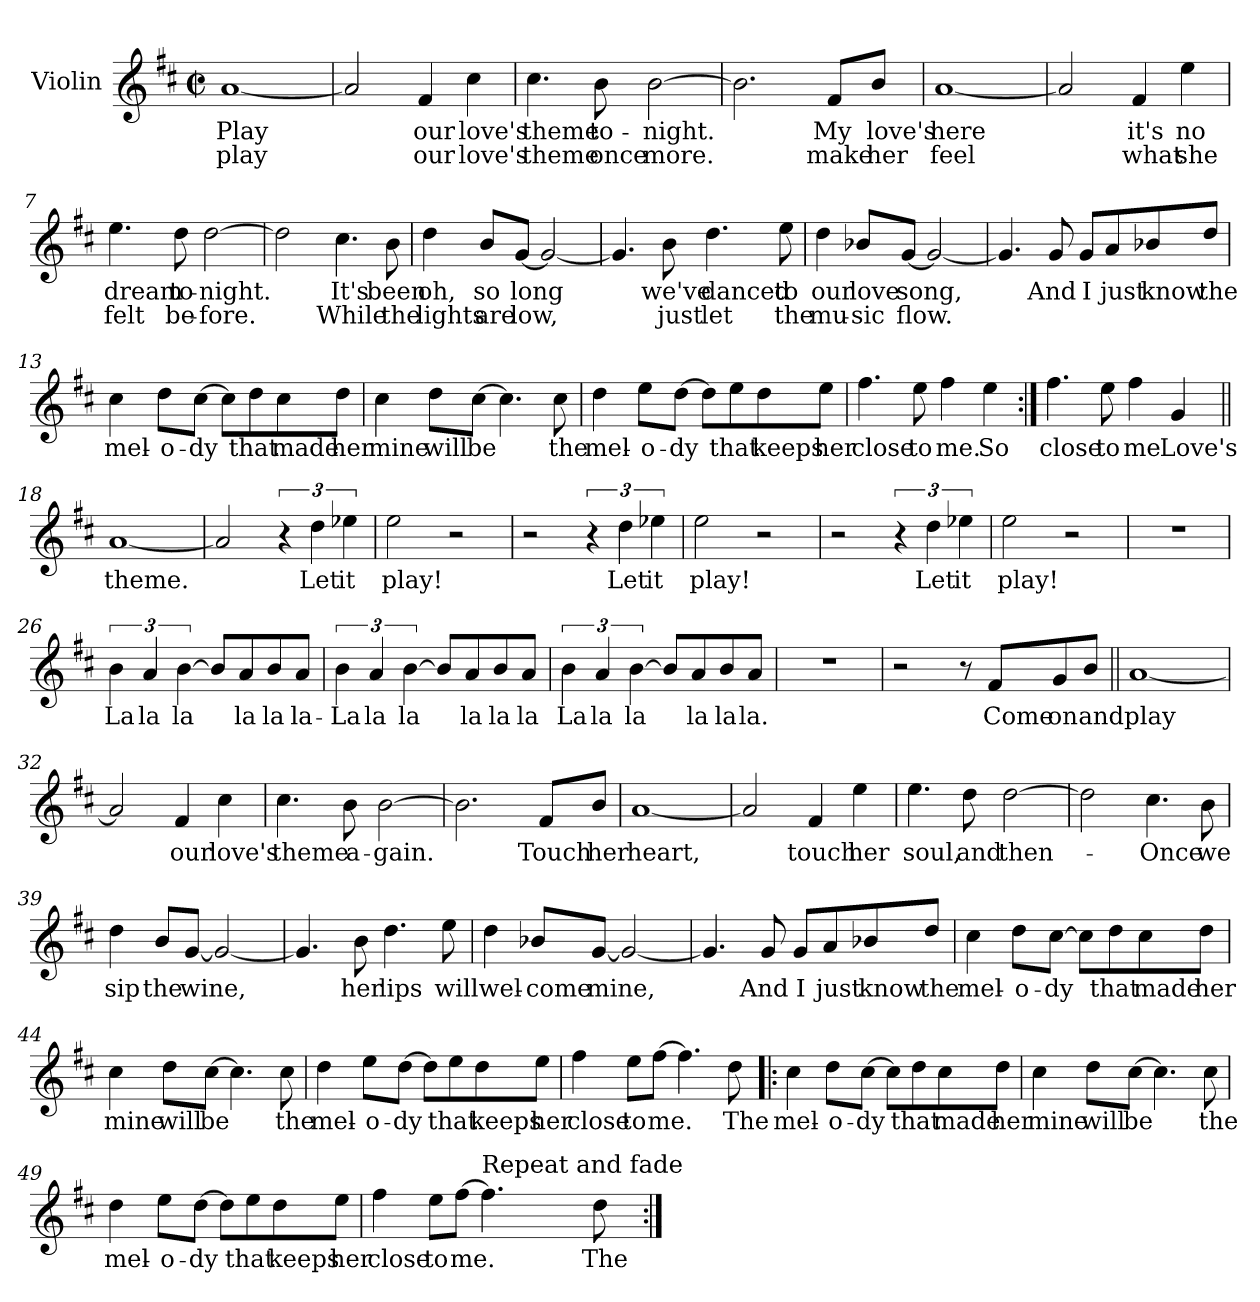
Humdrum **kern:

**kern	**text	**text
*part1	*part1	*part1
*staff1	*staff1	*staff1
*I"Violin	*	*
*I'Vln	*	*
*clefG2	*	*
*k[f#c#]	*	*
*D:	*	*
*M2/2	*	*
*met(c|)	*	*
=1	=1	=1
[1a	Play	play
=2	=2	=2
2a/]	.	.
4f#/	our	our
4cc#\	love's	love's
=3	=3	=3
4.cc#\	theme	theme
8b\	to-	once
[2b\	-night.	more.
=4	=4	=4
2.b\]	.	.
8f#/L	My	make
8b/J	love's	her
!!LO:LB:g=z
=5	=5	=5
[1a	here	feel
=6	=6	=6
2a/]	.	.
4f#/	it's	what
4ee\	no	she
=7	=7	=7
4.ee\	dream	felt
8dd\	to-	be-
[2dd\	-night.	-fore.
=8	=8	=8
2dd\]	.	.
4.cc#\	It's	While
8b\	been	the
!!LO:LB:g=z
=9	=9	=9
4dd\	oh,	lights
8b/L	so	are
[8g/J	long	low,
2g/_	.	.
=10	=10	=10
4.g/]	.	.
8b\	we've	just
4.dd\	danced	let
8ee\	to	the
=11	=11	=11
4dd\	our	mu-
8b-X/L	love	-sic
[8g/J	song,	flow.
2g/_	.	.
=12	=12	=12
4.g/]	.	.
8g/	And	.
8g/L	I	.
8a/	just	.
8b-X/	know	.
8dd/J	the	.
!!LO:LB:g=z
=13	=13	=13
4cc#\	mel-	.
8dd\L	-o-	.
[8cc#\J	-dy	.
8cc#\L]	.	.
8dd\	that	.
8cc#\	made	.
8dd\J	her	.
=14	=14	=14
4cc#\	mine	.
8dd\L	will	.
[8cc#\J	be	.
4.cc#\]	.	.
8cc#\	the	.
=15	=15	=15
4dd\	mel-	.
8ee\L	-o-	.
[8dd\J	-dy	.
8dd\L]	.	.
8ee\	that	.
8dd\	keeps	.
8ee\J	her	.
=16	=16	=16
4.ff#\	close	.
8ee\	to	.
4ff#\	me.	.
4ee\	So	.
!!LO:LB:g=z
=17:|!	=17:|!	=17:|!
4.ff#\	close	.
8ee\	to	.
4ff#\	me	.
4g/	Love's	.
=18||	=18||	=18||
[1a	theme.	.
=19	=19	=19
2a/]	.	.
6r	.	.
6dd\	Let	.
6ee-X\	it	.
=20	=20	=20
2ee\	play!	.
2r	.	.
!!LO:LB:g=z
=21	=21	=21
2r	.	.
6r	.	.
6dd\	Let	.
6ee-X\	it	.
=22	=22	=22
2ee\	play!	.
2r	.	.
=23	=23	=23
2r	.	.
6r	.	.
6dd\	Let	.
6ee-X\	it	.
=24	=24	=24
2ee\	play!	.
2r	.	.
=25	=25	=25
1r	.	.
!!LO:LB:g=z
=26	=26	=26
6b\	La	.
6a/	la	.
[6b\	la	.
8b/L]	.	.
8a/	la	.
8b/	la	.
8a/J	la-	.
=27	=27	=27
6b\	-La	.
6a/	la	.
[6b\	la	.
8b/L]	.	.
8a/	la	.
8b/	la	.
8a/J	la	.
=28	=28	=28
6b\	La	.
6a/	la	.
[6b\	la	.
8b/L]	.	.
8a/	la	.
8b/	la	.
8a/J	la.	.
=29	=29	=29
1r	.	.
=30	=30	=30
2r	.	.
8r	.	.
8f#/L	Come	.
8g/	on	.
8b/J	and	.
!!LO:LB:g=z
=31||	=31||	=31||
[1a	play	.
=32	=32	=32
2a/]	.	.
4f#/	our	.
4cc#\	love's	.
=33	=33	=33
4.cc#\	theme	.
8b\	a-	.
[2b\	-gain.	.
=34	=34	=34
2.b\]	.	.
8f#/L	Touch	.
8b/J	her	.
=35	=35	=35
[1a	heart,	.
!!LO:PB:g=z
=36	=36	=36
2a/]	.	.
4f#/	touch	.
4ee\	her	.
=37	=37	=37
4.ee\	soul,	.
8dd\	and	.
[2dd\	then-	.
=38	=38	=38
2dd\]	.	.
4.cc#\	-Once	.
8b\	we	.
=39	=39	=39
4dd\	sip	.
8b/L	the	.
[8g/J	wine,	.
2g/_	.	.
=40	=40	=40
4.g/]	.	.
8b\	her	.
4.dd\	lips	.
8ee\	will	.
!!LO:LB:g=z
=41	=41	=41
4dd\	wel-	.
8b-X/L	-come	.
[8g/J	mine,	.
2g/_	.	.
=42	=42	=42
4.g/]	.	.
8g/	And	.
8g/L	I	.
8a/	just	.
8b-X/	know	.
8dd/J	the	.
=43	=43	=43
4cc#\	mel-	.
8dd\L	-o-	.
[8cc#\J	-dy	.
8cc#\L]	.	.
8dd\	that	.
8cc#\	made	.
8dd\J	her	.
=44	=44	=44
4cc#\	mine	.
8dd\L	will	.
[8cc#\J	be	.
4.cc#\]	.	.
8cc#\	the	.
!!LO:LB:g=z
=45	=45	=45
4dd\	mel-	.
8ee\L	-o-	.
[8dd\J	-dy	.
8dd\L]	.	.
8ee\	that	.
8dd\	keeps	.
8ee\J	her	.
=46	=46	=46
4ff#\	close	.
8ee\L	to	.
[8ff#\J	me.	.
4.ff#\]	.	.
8dd\	The	.
=47!|:	=47!|:	=47!|:
4cc#\	mel-	.
8dd\L	-o-	.
[8cc#\J	-dy	.
8cc#\L]	.	.
8dd\	that	.
8cc#\	made	.
8dd\J	her	.
!!LO:LB:g=z
=48	=48	=48
4cc#\	mine	.
8dd\L	will	.
[8cc#\J	be	.
4.cc#\]	.	.
8cc#\	the	.
=49	=49	=49
4dd\	mel-	.
8ee\L	-o-	.
[8dd\J	-dy	.
8dd\L]	.	.
8ee\	that	.
8dd\	keeps	.
8ee\J	her	.
=50	=50	=50
4ff#\	close	.
8ee\L	to	.
[8ff#\J	me.	.
!LO:TX:a:t=Repeat and fade	!	!
4.ff#\]	.	.
8dd\	The	.
=:|!	=:|!	=:|!
*-	*-	*-
